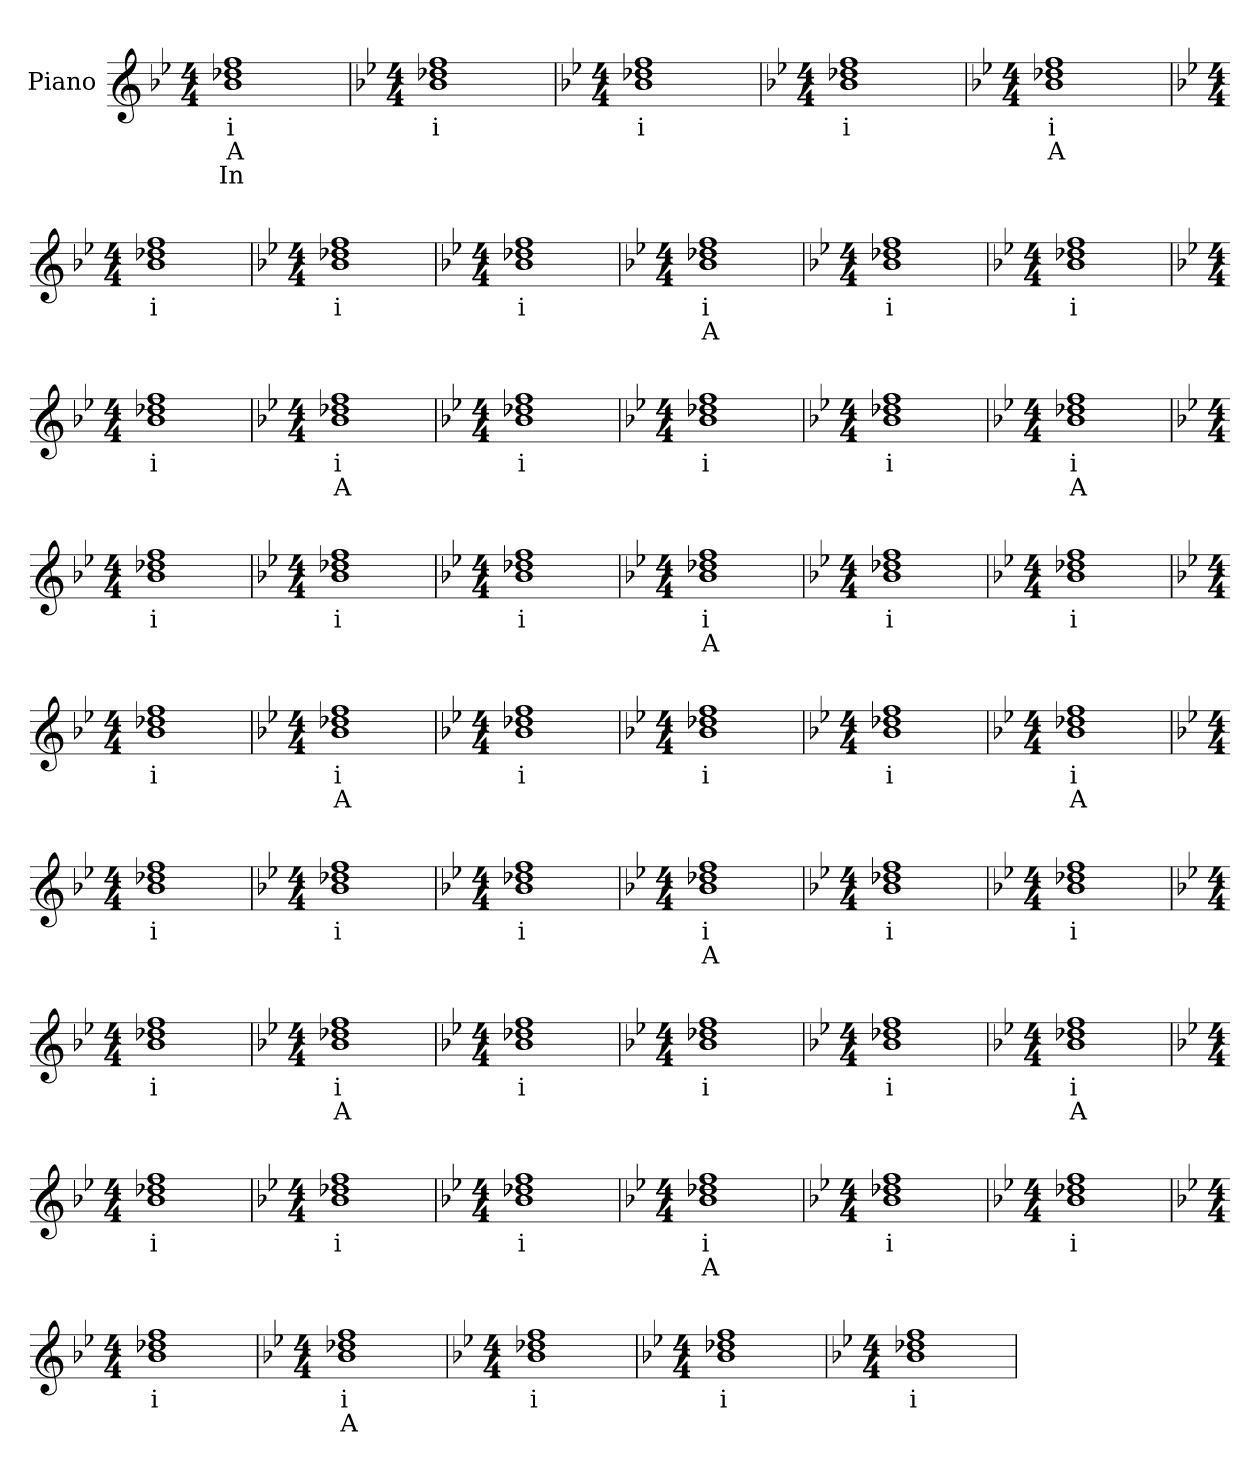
**kern	**text	**text	**text
*part1	*part1	*part1	*part1
*staff1	*staff1	*staff1	*staff1
*I"Piano	*	*	*
*I'Pno	*	*	*
*k[b-e-]	*	*	*
*B-:	*	*	*
*M4/4	*	*	*
=	=	=	=
1b- 1dd-X 1ff	i	A	In
=	=	=	=
*k[b-e-]	*	*	*
*B-:	*	*	*
*M4/4	*	*	*
1b- 1dd-X 1ff	i	.	.
=	=	=	=
*k[b-e-]	*	*	*
*B-:	*	*	*
*M4/4	*	*	*
1b- 1dd-X 1ff	i	.	.
=	=	=	=
*k[b-e-]	*	*	*
*B-:	*	*	*
*M4/4	*	*	*
1b- 1dd-X 1ff	i	.	.
=	=	=	=
*k[b-e-]	*	*	*
*B-:	*	*	*
*M4/4	*	*	*
1b- 1dd-X 1ff	i	A	.
=	=	=	=
*k[b-e-]	*	*	*
*B-:	*	*	*
*M4/4	*	*	*
1b- 1dd-X 1ff	i	.	.
=	=	=	=
*k[b-e-]	*	*	*
*B-:	*	*	*
*M4/4	*	*	*
1b- 1dd-X 1ff	i	.	.
=	=	=	=
*k[b-e-]	*	*	*
*B-:	*	*	*
*M4/4	*	*	*
1b- 1dd-X 1ff	i	.	.
=	=	=	=
*k[b-e-]	*	*	*
*B-:	*	*	*
*M4/4	*	*	*
1b- 1dd-X 1ff	i	A	.
=	=	=	=
*k[b-e-]	*	*	*
*B-:	*	*	*
*M4/4	*	*	*
1b- 1dd-X 1ff	i	.	.
=	=	=	=
*k[b-e-]	*	*	*
*B-:	*	*	*
*M4/4	*	*	*
1b- 1dd-X 1ff	i	.	.
=	=	=	=
*k[b-e-]	*	*	*
*B-:	*	*	*
*M4/4	*	*	*
1b- 1dd-X 1ff	i	.	.
=	=	=	=
*k[b-e-]	*	*	*
*B-:	*	*	*
*M4/4	*	*	*
1b- 1dd-X 1ff	i	A	.
=	=	=	=
*k[b-e-]	*	*	*
*B-:	*	*	*
*M4/4	*	*	*
1b- 1dd-X 1ff	i	.	.
=	=	=	=
*k[b-e-]	*	*	*
*B-:	*	*	*
*M4/4	*	*	*
1b- 1dd-X 1ff	i	.	.
=	=	=	=
*k[b-e-]	*	*	*
*B-:	*	*	*
*M4/4	*	*	*
1b- 1dd-X 1ff	i	.	.
=	=	=	=
*k[b-e-]	*	*	*
*B-:	*	*	*
*M4/4	*	*	*
1b- 1dd-X 1ff	i	A	.
=	=	=	=
*k[b-e-]	*	*	*
*B-:	*	*	*
*M4/4	*	*	*
1b- 1dd-X 1ff	i	.	.
=	=	=	=
*k[b-e-]	*	*	*
*B-:	*	*	*
*M4/4	*	*	*
1b- 1dd-X 1ff	i	.	.
=	=	=	=
*k[b-e-]	*	*	*
*B-:	*	*	*
*M4/4	*	*	*
1b- 1dd-X 1ff	i	.	.
=	=	=	=
*k[b-e-]	*	*	*
*B-:	*	*	*
*M4/4	*	*	*
1b- 1dd-X 1ff	i	A	.
=	=	=	=
*k[b-e-]	*	*	*
*B-:	*	*	*
*M4/4	*	*	*
1b- 1dd-X 1ff	i	.	.
=	=	=	=
*k[b-e-]	*	*	*
*B-:	*	*	*
*M4/4	*	*	*
1b- 1dd-X 1ff	i	.	.
=	=	=	=
*k[b-e-]	*	*	*
*B-:	*	*	*
*M4/4	*	*	*
1b- 1dd-X 1ff	i	.	.
=	=	=	=
*k[b-e-]	*	*	*
*B-:	*	*	*
*M4/4	*	*	*
1b- 1dd-X 1ff	i	A	.
=	=	=	=
*k[b-e-]	*	*	*
*B-:	*	*	*
*M4/4	*	*	*
1b- 1dd-X 1ff	i	.	.
=	=	=	=
*k[b-e-]	*	*	*
*B-:	*	*	*
*M4/4	*	*	*
1b- 1dd-X 1ff	i	.	.
=	=	=	=
*k[b-e-]	*	*	*
*B-:	*	*	*
*M4/4	*	*	*
1b- 1dd-X 1ff	i	.	.
=	=	=	=
*k[b-e-]	*	*	*
*B-:	*	*	*
*M4/4	*	*	*
1b- 1dd-X 1ff	i	A	.
=	=	=	=
*k[b-e-]	*	*	*
*B-:	*	*	*
*M4/4	*	*	*
1b- 1dd-X 1ff	i	.	.
=	=	=	=
*k[b-e-]	*	*	*
*B-:	*	*	*
*M4/4	*	*	*
1b- 1dd-X 1ff	i	.	.
=	=	=	=
*k[b-e-]	*	*	*
*B-:	*	*	*
*M4/4	*	*	*
1b- 1dd-X 1ff	i	.	.
=	=	=	=
*k[b-e-]	*	*	*
*B-:	*	*	*
*M4/4	*	*	*
1b- 1dd-X 1ff	i	A	.
=	=	=	=
*k[b-e-]	*	*	*
*B-:	*	*	*
*M4/4	*	*	*
1b- 1dd-X 1ff	i	.	.
=	=	=	=
*k[b-e-]	*	*	*
*B-:	*	*	*
*M4/4	*	*	*
1b- 1dd-X 1ff	i	.	.
=	=	=	=
*k[b-e-]	*	*	*
*B-:	*	*	*
*M4/4	*	*	*
1b- 1dd-X 1ff	i	.	.
=	=	=	=
*k[b-e-]	*	*	*
*B-:	*	*	*
*M4/4	*	*	*
1b- 1dd-X 1ff	i	A	.
=	=	=	=
*k[b-e-]	*	*	*
*B-:	*	*	*
*M4/4	*	*	*
1b- 1dd-X 1ff	i	.	.
=	=	=	=
*k[b-e-]	*	*	*
*B-:	*	*	*
*M4/4	*	*	*
1b- 1dd-X 1ff	i	.	.
=	=	=	=
*k[b-e-]	*	*	*
*B-:	*	*	*
*M4/4	*	*	*
1b- 1dd-X 1ff	i	.	.
=	=	=	=
*k[b-e-]	*	*	*
*B-:	*	*	*
*M4/4	*	*	*
1b- 1dd-X 1ff	i	A	.
=	=	=	=
*k[b-e-]	*	*	*
*B-:	*	*	*
*M4/4	*	*	*
1b- 1dd-X 1ff	i	.	.
=	=	=	=
*k[b-e-]	*	*	*
*B-:	*	*	*
*M4/4	*	*	*
1b- 1dd-X 1ff	i	.	.
=	=	=	=
*k[b-e-]	*	*	*
*B-:	*	*	*
*M4/4	*	*	*
1b- 1dd-X 1ff	i	.	.
=	=	=	=
*k[b-e-]	*	*	*
*B-:	*	*	*
*M4/4	*	*	*
1b- 1dd-X 1ff	i	A	.
=	=	=	=
*k[b-e-]	*	*	*
*B-:	*	*	*
*M4/4	*	*	*
1b- 1dd-X 1ff	i	.	.
=	=	=	=
*k[b-e-]	*	*	*
*B-:	*	*	*
*M4/4	*	*	*
1b- 1dd-X 1ff	i	.	.
=	=	=	=
*k[b-e-]	*	*	*
*B-:	*	*	*
*M4/4	*	*	*
1b- 1dd-X 1ff	i	.	.
=	=	=	=
*k[b-e-]	*	*	*
*B-:	*	*	*
*M4/4	*	*	*
1b- 1dd-X 1ff	i	A	.
=	=	=	=
*k[b-e-]	*	*	*
*B-:	*	*	*
*M4/4	*	*	*
1b- 1dd-X 1ff	i	.	.
=	=	=	=
*k[b-e-]	*	*	*
*B-:	*	*	*
*M4/4	*	*	*
1b- 1dd-X 1ff	i	.	.
=	=	=	=
*k[b-e-]	*	*	*
*B-:	*	*	*
*M4/4	*	*	*
1b- 1dd-X 1ff	i	.	.
=	=	=	=
*-	*-	*-	*-
